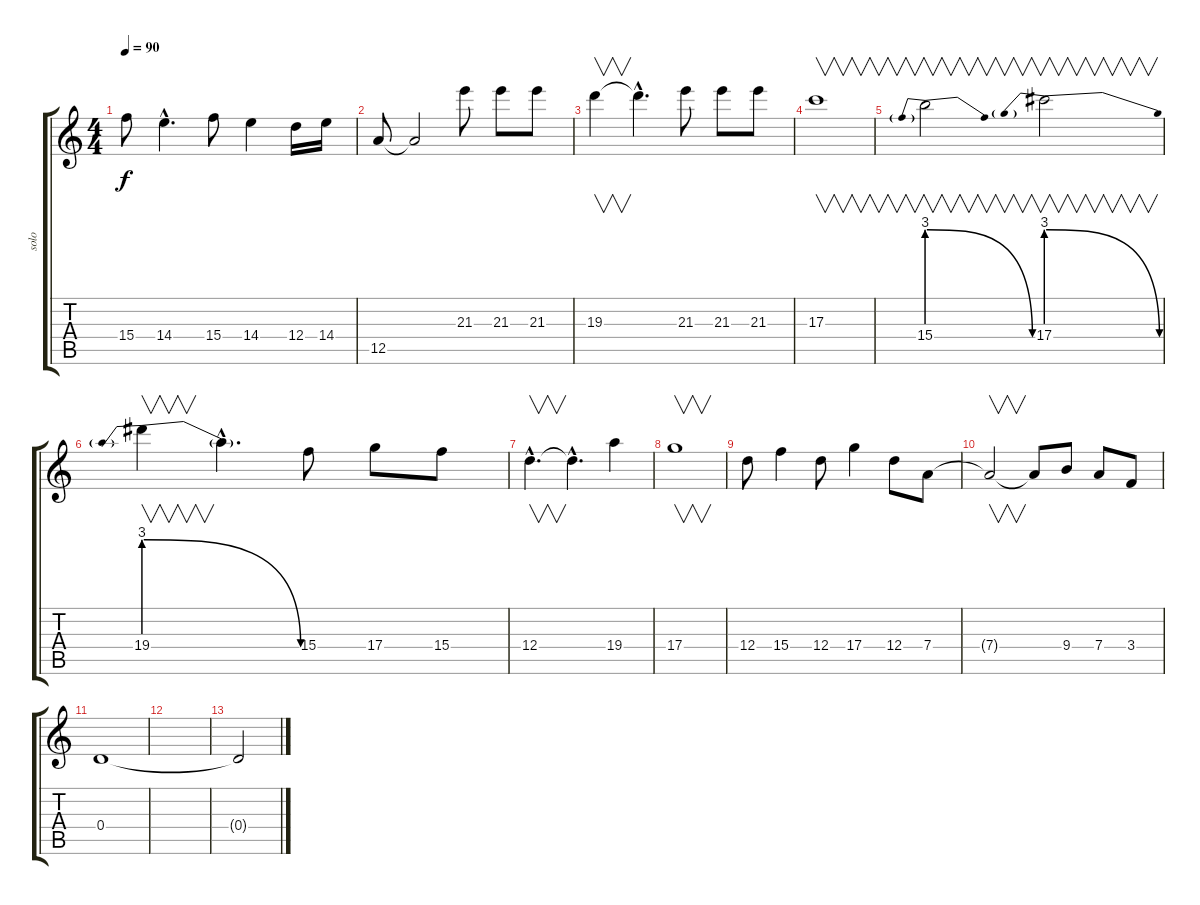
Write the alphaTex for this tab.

\track ("solo" "solo") {instrument distortionguitar}
\staff {score tabs}
\tuning (E4 B3 G3 D3 A2 E2) {hide}
\ts (4 4)
\tempo 90
\clef g2
\ks c
15.4.8{dy f} 14.4{hac}.4{d} 15.4.8 14.4.4 12.4.16 14.4.16 |
12.5.8 12.5{t}.2 21.3.8 21.3.8 21.3.8 |
19.3.4{v} 19.3{hac t}.4{d} 21.3.8 21.3.8 21.3.8 |
17.3.1{v} |
15.4{be (prebendrelease 0 12 60 0)}.2{v} 17.4{be (prebendrelease 0 12 60 0)}.2{v} |
19.4{be (prebendrelease 0 12 60 0)}.4{v} 19.4{hac t}.4{d} 15.4.8 17.4.8 15.4.8 |
12.4{hac}.4{v d} 12.4{hac t}.4{d} 19.4.4 |
17.4.1{v} |
12.4.8 15.4.4 12.4.8 17.4.4 12.4.8 7.4.8 |
7.4{t}.2{v} 7.4{t}.8 9.4.8 7.4.8 3.4.8 |
0.4.1 |
|
0.4{t}.2
